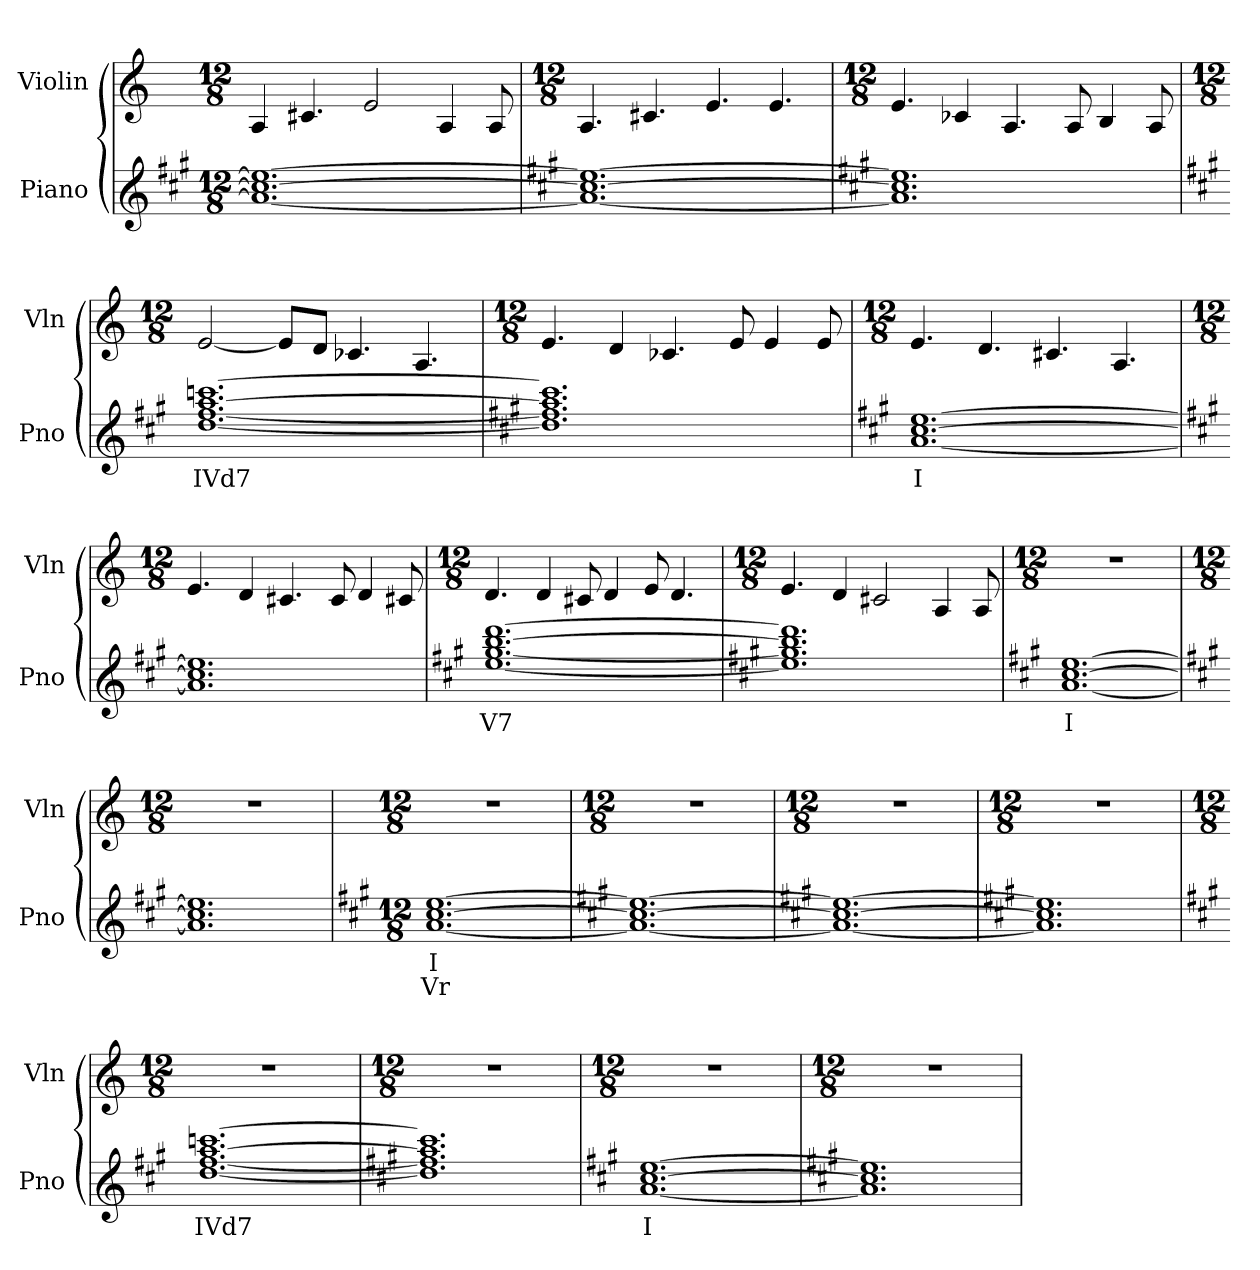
**kern	**text	**text	**kern
*part2	*part2	*part2	*part1
*staff2	*staff2	*staff2	*staff1
*I"Piano	*	*	*I"Violin
*I'Pno	*	*	*I'Vln
*k[f#c#g#]	*	*	*
*A:	*	*	*
*M12/8	*	*	*M12/8
=	=	=	=
1.a_ 1.cc#_ 1.ee_	.	.	4A
.	.	.	4.c#X
.	.	.	2e
.	.	.	4A
.	.	.	8A
=	=	=	=
*k[f#c#g#]	*	*	*
*A:	*	*	*
*	*	*	*M12/8
1.a_ 1.cc#_ 1.ee_	.	.	4.A
.	.	.	4.c#X
.	.	.	4.e
.	.	.	4.e
=	=	=	=
*k[f#c#g#]	*	*	*
*A:	*	*	*
*	*	*	*M12/8
1.a] 1.cc#] 1.ee]	.	.	4.e
.	.	.	4c-X
.	.	.	4.A
.	.	.	8A
.	.	.	4B
.	.	.	8A
=	=	=	=
*k[f#c#g#]	*	*	*
*A:	*	*	*
*	*	*	*M12/8
[1.dd [1.ff# [1.aa [1.cccn	IVd7	.	[2e
.	.	.	8eL]
.	.	.	8dJ
.	.	.	4.c-X
.	.	.	4.A
=	=	=	=
*k[f#c#g#]	*	*	*
*A:	*	*	*
*	*	*	*M12/8
1.dd] 1.ff#] 1.aa] 1.cccn]	.	.	4.e
.	.	.	4d
.	.	.	4.c-X
.	.	.	8e
.	.	.	4e
.	.	.	8e
=	=	=	=
*k[f#c#g#]	*	*	*
*A:	*	*	*
*	*	*	*M12/8
[1.a [1.cc# [1.ee	I	.	4.e
.	.	.	4.d
.	.	.	4.c#X
.	.	.	4.A
=	=	=	=
*k[f#c#g#]	*	*	*
*A:	*	*	*
*	*	*	*M12/8
1.a] 1.cc#] 1.ee]	.	.	4.e
.	.	.	4d
.	.	.	4.c#X
.	.	.	8c#
.	.	.	4d
.	.	.	8c#X
=	=	=	=
*k[f#c#g#]	*	*	*
*A:	*	*	*
*	*	*	*M12/8
[1.ee [1.gg# [1.bb [1.ddd	V7	.	4.d
.	.	.	4d
.	.	.	8c#X
.	.	.	4d
.	.	.	8e
.	.	.	4.d
=	=	=	=
*k[f#c#g#]	*	*	*
*A:	*	*	*
*	*	*	*M12/8
1.ee] 1.gg#] 1.bb] 1.ddd]	.	.	4.e
.	.	.	4d
.	.	.	2c#X
.	.	.	4A
.	.	.	8A
=	=	=	=
*k[f#c#g#]	*	*	*
*A:	*	*	*
*	*	*	*M12/8
[1.a [1.cc# [1.ee	I	.	1.r
=	=	=	=
*k[f#c#g#]	*	*	*
*A:	*	*	*
*	*	*	*M12/8
1.a] 1.cc#] 1.ee]	.	.	1.r
=	=	=	=
*k[f#c#g#]	*	*	*
*A:	*	*	*
*M12/8	*	*	*M12/8
[1.a [1.cc# [1.ee	I	Vr	1.r
=	=	=	=
*k[f#c#g#]	*	*	*
*A:	*	*	*
*	*	*	*M12/8
1.a_ 1.cc#_ 1.ee_	.	.	1.r
=	=	=	=
*k[f#c#g#]	*	*	*
*A:	*	*	*
*	*	*	*M12/8
1.a_ 1.cc#_ 1.ee_	.	.	1.r
=	=	=	=
*k[f#c#g#]	*	*	*
*A:	*	*	*
*	*	*	*M12/8
1.a] 1.cc#] 1.ee]	.	.	1.r
=	=	=	=
*k[f#c#g#]	*	*	*
*A:	*	*	*
*	*	*	*M12/8
[1.dd [1.ff# [1.aa [1.cccn	IVd7	.	1.r
=	=	=	=
*k[f#c#g#]	*	*	*
*A:	*	*	*
*	*	*	*M12/8
1.dd] 1.ff#] 1.aa] 1.cccn]	.	.	1.r
=	=	=	=
*k[f#c#g#]	*	*	*
*A:	*	*	*
*	*	*	*M12/8
[1.a [1.cc# [1.ee	I	.	1.r
=	=	=	=
*k[f#c#g#]	*	*	*
*A:	*	*	*
*	*	*	*M12/8
1.a] 1.cc#] 1.ee]	.	.	1.r
=	=	=	=
*-	*-	*-	*-
